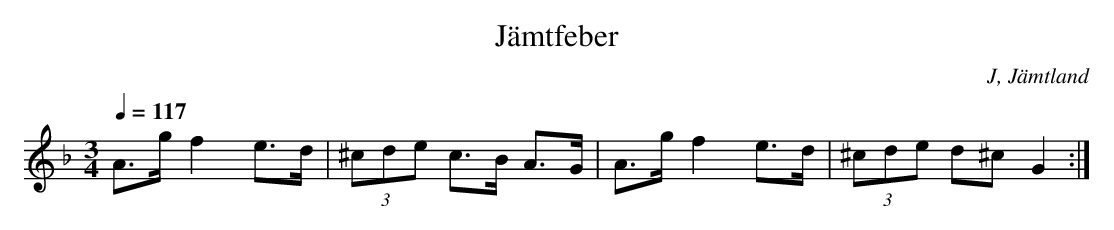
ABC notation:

X:1
T: Jämtfeber
O: J, Jämtland
M:3/4
L:1/8
Q:1/4=117
K:Dm
A>g f2 e>d|(3^cde c>B A>G|A>g f2 e>d|(3^cde d^c G2 :|
